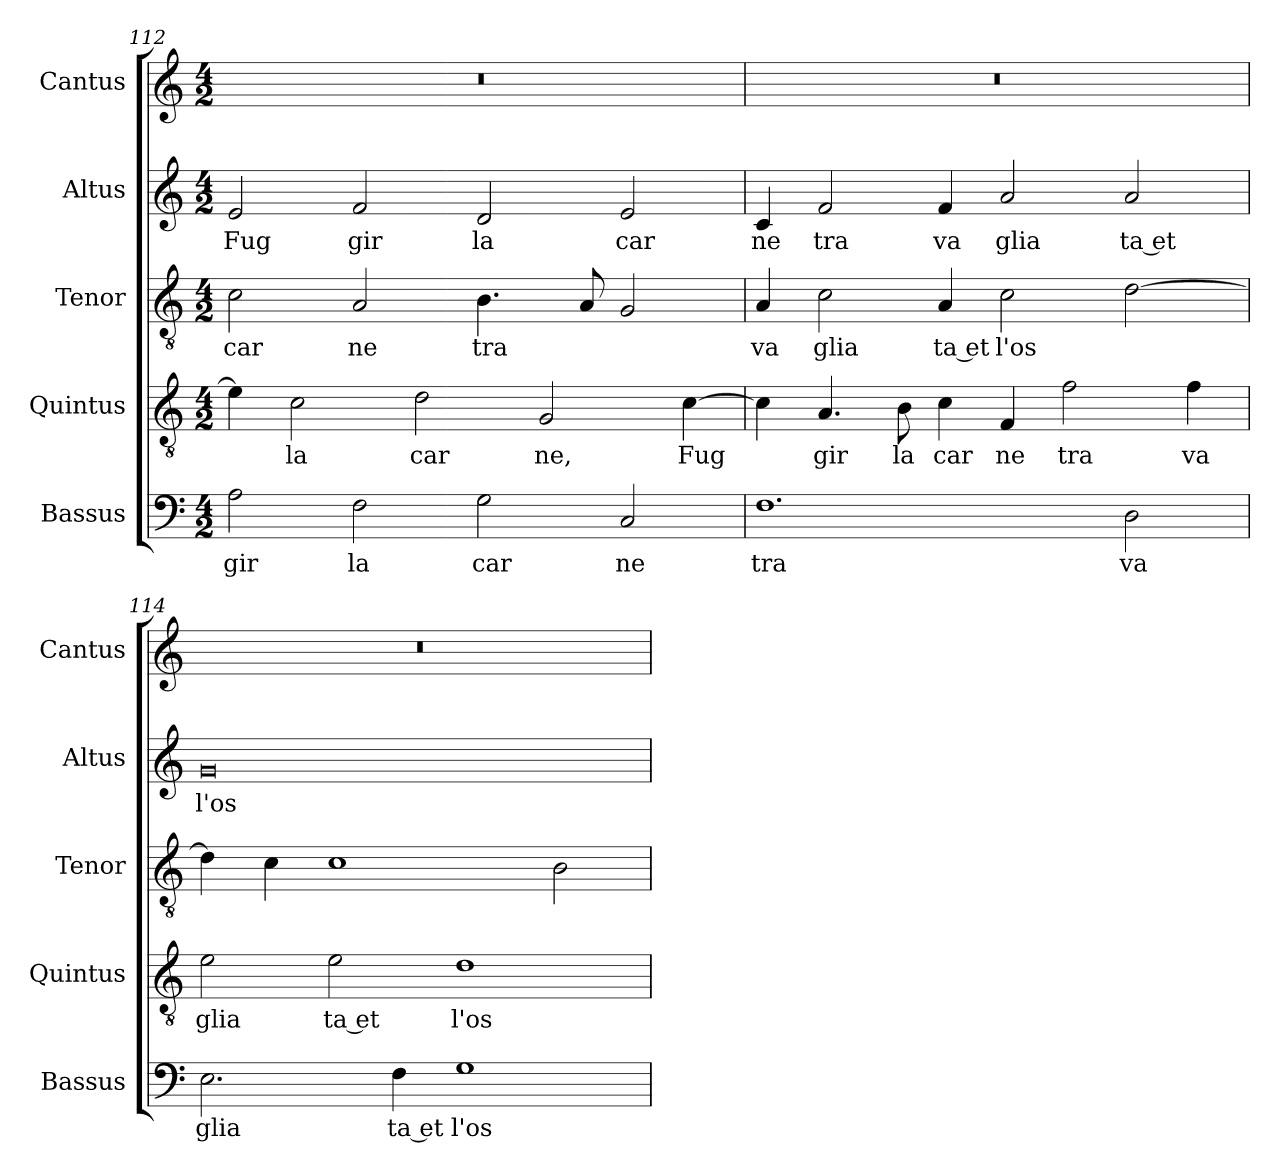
**kern	**text	**kern	**text	**kern	**text	**kern	**text	**kern
*part5	*part5	*part4	*part4	*part3	*part3	*part2	*part2	*part1
*staff5	*staff5	*staff4	*staff4	*staff3	*staff3	*staff2	*staff2	*staff1
*I"Bassus	*	*I"Quintus	*	*I"Tenor	*	*I"Altus	*	*I"Cantus
*I'Bassus	*	*I'Quintus	*	*I'Tenor	*	*I'Altus	*	*I'Cantus
*clefF4	*	*clefGv2	*	*clefGv2	*	*clefG2	*	*clefG2
*M4/2	*	*M4/2	*	*M4/2	*	*M4/2	*	*M4/2
=112	=112	=112	=112	=112	=112	=112	=112	=112
!	!LO:LY:b:cj	!	!	!	!LO:LY:b:cj	!	!LO:LY:b:cj	!
2A\	gir	4e\]	.	2c\	car	2e/	Fug	0r
!	!	!	!LO:LY:b:cj	!	!	!	!	!
.	.	2c\	la	.	.	.	.	.
!	!LO:LY:b:cj	!	!	!	!LO:LY:b:cj	!	!LO:LY:b:cj	!
2F\	la	.	.	2A/	ne	2f/	gir	.
!	!	!	!LO:LY:b:cj	!	!	!	!	!
.	.	2d\	car	.	.	.	.	.
!	!LO:LY:b:cj	!	!	!	!LO:LY:b	!	!LO:LY:b:cj	!
2G\	car	.	.	4.B\	tra	2d/	la	.
!	!	!	!LO:LY:b:cj	!	!	!	!	!
.	.	2G/	ne,	.	.	.	.	.
.	.	.	.	8A/	.	.	.	.
!	!LO:LY:b:cj	!	!	!	!	!	!LO:LY:b:cj	!
2C/	ne	.	.	2G/	.	2e/	car	.
!	!	!	!LO:LY:b	!	!	!	!	!
.	.	[>4c\	Fug	.	.	.	.	.
=113	=113	=113	=113	=113	=113	=113	=113	=113
!	!LO:LY:b:cj	!	!	!	!LO:LY:b:cj	!	!LO:LY:b:cj	!
1.F	tra	4c\]	.	4A/	va	4c/	ne	0r
!	!	!	!LO:LY:b:cj	!	!LO:LY:b:cj	!	!LO:LY:b:cj	!
.	.	4.A/	gir	2c\	glia	2f/	tra	.
!	!	!	!LO:LY:b:cj	!	!	!	!	!
.	.	8B\	la	.	.	.	.	.
!	!	!	!LO:LY:b:cj	!	!LO:LY:b:rj	!	!LO:LY:b:cj	!
.	.	4c\	car	4A/	ta et	4f/	va	.
!	!	!	!LO:LY:b:cj	!	!LO:LY:b	!	!LO:LY:b:cj	!
.	.	4F/	ne	2c\	l'os	2a/	glia	.
!	!	!	!LO:LY:b:cj	!	!	!	!	!
.	.	2f\	tra	.	.	.	.	.
!	!LO:LY:b:cj	!	!	!	!	!	!LO:LY:b:rj	!
2D\	va	.	.	[>2d\	.	2a/	ta et	.
!	!	!	!LO:LY:b:cj	!	!	!	!	!
.	.	4f\	va	.	.	.	.	.
=114	=114	=114	=114	=114	=114	=114	=114	=114
!	!LO:LY:b:cj	!	!LO:LY:b:cj	!	!	!	!LO:LY:b:cj	!
2.E\	glia	2e\	glia	4d\]	.	0g	l'os	0r
.	.	.	.	4c\	.	.	.	.
!	!	!	!LO:LY:b:rj	!	!	!	!	!
.	.	(<2e\	ta et	1c	.	.	.	.
!	!LO:LY:b:rj	!	!	!	!	!	!	!
4F\)	ta et	.	.	.	.	.	.	.
!	!LO:LY:b:cj	!	!LO:LY:b:cj	!	!	!	!	!
1G	l'os	1d	l'os	.	.	.	.	.
.	.	.	.	2B\	.	.	.	.
=	=	=	=	=	=	=	=	=
*-	*-	*-	*-	*-	*-	*-	*-	*-
